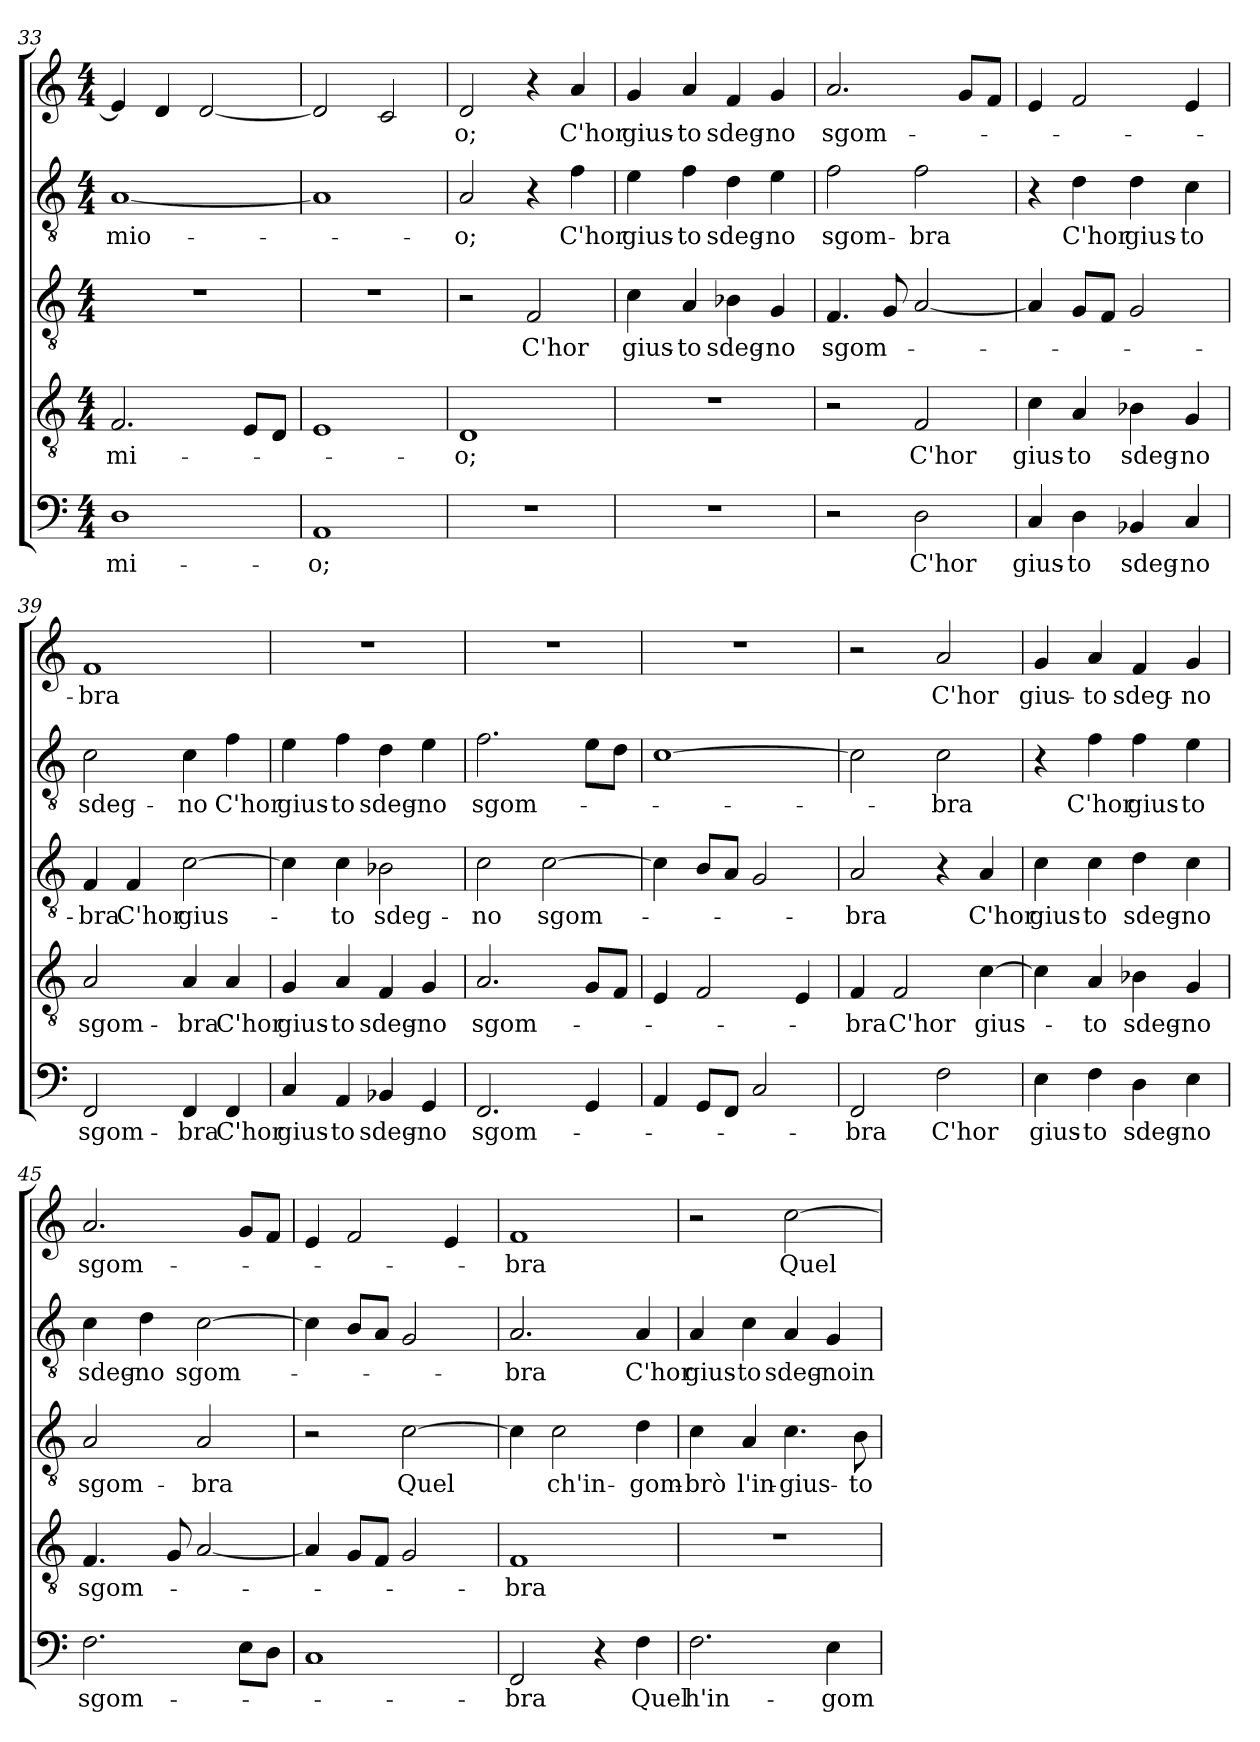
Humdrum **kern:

**kern	**text	**kern	**text	**kern	**text	**kern	**text	**kern	**text
*part5	*part5	*part4	*part4	*part3	*part3	*part2	*part2	*part1	*part1
*staff5	*staff5	*staff4	*staff4	*staff3	*staff3	*staff2	*staff2	*staff1	*staff1
*clefF4	*	*clefGv2	*	*clefGv2	*	*clefGv2	*	*clefG2	*
*k[]	*	*k[]	*	*k[]	*	*k[]	*	*k[]	*
*M4/4	*	*M4/4	*	*M4/4	*	*M4/4	*	*M4/4	*
=33	=33	=33	=33	=33	=33	=33	=33	=33	=33
1D\	mi-	2.F/	mi-	1r	.	[1A/	mio-	4e/]	.
.	.	.	.	.	.	.	.	4d/	.
.	.	.	.	.	.	.	.	[2d/	.
.	.	8E/L	.	.	.	.	.	.	.
.	.	8D/J	.	.	.	.	.	.	.
=34	=34	=34	=34	=34	=34	=34	=34	=34	=34
1AA/	o;	1E/	.	1r	.	1A/]	.	2d/]	.
.	.	.	.	.	.	.	.	2c/	.
=35	=35	=35	=35	=35	=35	=35	=35	=35	=35
1r	.	1D/	o;	2r	.	2A/	o;	2d/	o;
.	.	.	.	2F/	C'hor	4r	.	4r	.
.	.	.	.	.	.	4f\	C'hor	4a/	C'hor
=36	=36	=36	=36	=36	=36	=36	=36	=36	=36
1r	.	1r	.	4c\	gius-	4e\	gius-	4g/	gius-
.	.	.	.	4A/	to	4f\	to	4a/	to
.	.	.	.	4B-X\	sdeg-	4d\	sdeg-	4f/	sdeg-
.	.	.	.	4G/	no	4e\	no	4g/	no
=37	=37	=37	=37	=37	=37	=37	=37	=37	=37
2r	.	2r	.	4.F/	sgom-	2f\	sgom-	2.a/	sgom-
.	.	.	.	8G/	.	.	.	.	.
2D\	C'hor	2F/	C'hor	[2A/	.	2f\	bra	.	.
.	.	.	.	.	.	.	.	8g/L	.
.	.	.	.	.	.	.	.	8f/J	.
=38	=38	=38	=38	=38	=38	=38	=38	=38	=38
4C/	gius-	4c\	gius-	4A/]	.	4r	.	4e/	.
4D\	to	4A/	to	8G/L	.	4d\	C'hor	2f/	.
.	.	.	.	8F/J	.	.	.	.	.
4BB-X/	sdeg-	4B-X\	sdeg-	2G/	.	4d\	gius-	.	.
4C/	no	4G/	no	.	.	4c\	to	4e/	.
=39	=39	=39	=39	=39	=39	=39	=39	=39	=39
2FF/	sgom-	2A/	sgom-	4F/	bra	2c\	sdeg-	1f/	bra
.	.	.	.	4F/	C'hor	.	.	.	.
4FF/	bra	4A/	bra	[2c\	gius-	4c\	no	.	.
4FF/	C'hor	4A/	C'hor	.	.	4f\	C'hor	.	.
=40	=40	=40	=40	=40	=40	=40	=40	=40	=40
4C/	gius-	4G/	gius-	4c\]	.	4e\	gius-	1r	.
4AA/	to	4A/	to	4c\	to	4f\	to	.	.
4BB-X/	sdeg-	4F/	sdeg-	2B-X\	sdeg-	4d\	sdeg-	.	.
4GG/	no	4G/	no	.	.	4e\	no	.	.
=41	=41	=41	=41	=41	=41	=41	=41	=41	=41
2.FF/	sgom-	2.A/	sgom-	2c\	no	2.f\	sgom-	1r	.
.	.	.	.	[2c\	sgom-	.	.	.	.
4GG/	.	8G/L	.	.	.	8e\L	.	.	.
.	.	8F/J	.	.	.	8d\J	.	.	.
=42	=42	=42	=42	=42	=42	=42	=42	=42	=42
4AA/	.	4E/	.	4c\]	.	[1c\	.	1r	.
8GG/L	.	2F/	.	8B/L	.	.	.	.	.
8FF/J	.	.	.	8A/J	.	.	.	.	.
2C/	.	.	.	2G/	.	.	.	.	.
.	.	4E/	.	.	.	.	.	.	.
=43	=43	=43	=43	=43	=43	=43	=43	=43	=43
2FF/	bra	4F/	bra	2A/	bra	2c\]	.	2r	.
.	.	2F/	C'hor	.	.	.	.	.	.
2F\	C'hor	.	.	4r	.	2c\	bra	2a/	C'hor
.	.	[4c\	gius-	4A/	C'hor	.	.	.	.
=44	=44	=44	=44	=44	=44	=44	=44	=44	=44
4E\	gius-	4c\]	.	4c\	gius-	4r	.	4g/	gius-
4F\	to	4A/	to	4c\	to	4f\	C'hor	4a/	to
4D\	sdeg-	4B-X\	sdeg-	4d\	sdeg-	4f\	gius-	4f/	sdeg-
4E\	no	4G/	no	4c\	no	4e\	to	4g/	no
=45	=45	=45	=45	=45	=45	=45	=45	=45	=45
2.F\	sgom-	4.F/	sgom-	2A/	sgom-	4c\	sdeg-	2.a/	sgom-
.	.	.	.	.	.	4d\	no	.	.
.	.	8G/	.	.	.	.	.	.	.
.	.	[2A/	.	2A/	bra	[2c\	sgom-	.	.
8E\L	.	.	.	.	.	.	.	8g/L	.
8D\J	.	.	.	.	.	.	.	8f/J	.
=46	=46	=46	=46	=46	=46	=46	=46	=46	=46
1C/	.	4A/]	.	2r	.	4c\]	.	4e/	.
.	.	8G/L	.	.	.	8B/L	.	2f/	.
.	.	8F/J	.	.	.	8A/J	.	.	.
.	.	2G/	.	[2c\	Quel	2G/	.	.	.
.	.	.	.	.	.	.	.	4e/	.
=47	=47	=47	=47	=47	=47	=47	=47	=47	=47
2FF/	bra	1F/	bra	4c\]	.	2.A/	bra	1f/	bra
.	.	.	.	2c\	ch'in-	.	.	.	.
4r	.	.	.	.	.	.	.	.	.
4F\	Quel	.	.	4d\	gom-	4A/	C'hor	.	.
=48	=48	=48	=48	=48	=48	=48	=48	=48	=48
2.F\	h'in-	1r	.	4c\	brò	4A/	gius-	2r	.
.	.	.	.	4A/	l'in-	4c\	to	.	.
.	.	.	.	4.c\	gius-	4A/	sdeg-	[2cc\	Quel
4E\	gom-	.	.	.	.	4G/	noin-	.	.
.	.	.	.	8B\	to	.	.	.	.
=	=	=	=	=	=	=	=	=	=
*-	*-	*-	*-	*-	*-	*-	*-	*-	*-
